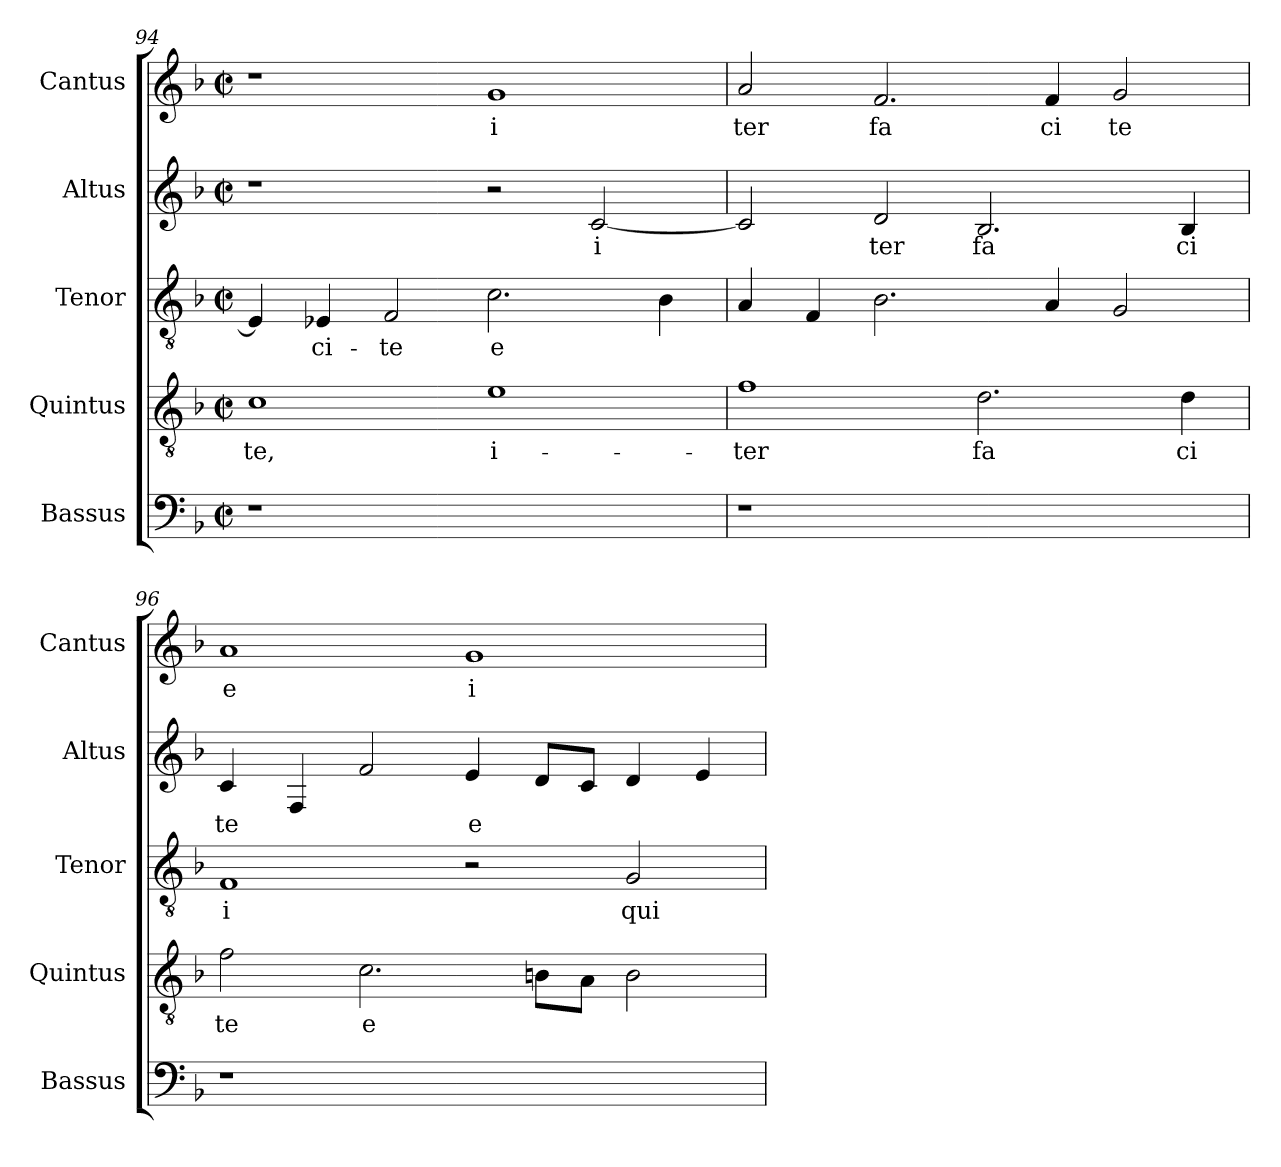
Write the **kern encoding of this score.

**kern	**kern	**text	**kern	**text	**kern	**text	**kern	**text
*part5	*part4	*part4	*part3	*part3	*part2	*part2	*part1	*part1
*staff5	*staff4	*staff4	*staff3	*staff3	*staff2	*staff2	*staff1	*staff1
*I"Bassus	*I"Quintus	*	*I"Tenor	*	*I"Altus	*	*I"Cantus	*
*I'Bassus	*I'Quintus	*	*I'Tenor	*	*I'Altus	*	*I'Cantus	*
*clefF4	*clefGv2	*	*clefGv2	*	*clefG2	*	*clefG2	*
*k[b-]	*k[b-]	*	*k[b-]	*	*k[b-]	*	*k[b-]	*
*F:	*F:	*	*F:	*	*F:	*	*F:	*
*M2/2	*M2/2	*	*M2/2	*	*M2/2	*	*M2/2	*
*met(c|)	*met(c|)	*	*met(c|)	*	*met(c|)	*	*met(c|)	*
=94	=94	=94	=94	=94	=94	=94	=94	=94
!	!	!LO:LY:b:cj	!	!LO:LY:b:cj	!	!	!	!
1r	1c	-te,	4E-/]	--	1r	.	1r	.
!	!	!	!	!LO:LY:b:cj	!	!	!	!
.	.	.	4E-X/	-ci-	.	.	.	.
!	!	!	!	!LO:LY:b:cj	!	!	!	!
.	.	.	2F/	-te	.	.	.	.
!	!	!LO:LY:b:cj	!	!LO:LY:b:cj	!	!	!	!LO:LY:b:cj
1ryy	1e	i-	2.c\	e-	2r	.	1g	i
!	!	!	!	!	!	!LO:LY:b:cj	!	!
.	.	.	.	.	[<2c/	i	.	.
!	!	!	!	!LO:LY:b:cj	!	!	!	!
.	.	.	4B-\	--	.	.	.	.
!!LO:PB:g=z
=95	=95	=95	=95	=95	=95	=95	=95	=95
!	!	!LO:LY:b:cj	!	!LO:LY:b:cj	!	!LO:LY:b:cj	!	!LO:LY:b:cj
1r	1f	-ter	4A/	--	2c/]	.	2a/	ter
!	!	!	!	!LO:LY:b:cj	!	!	!	!
.	.	.	4F/	--	.	.	.	.
!	!	!	!	!LO:LY:b:cj	!	!LO:LY:b:cj	!	!LO:LY:b:cj
.	.	.	2.B-\	--	2d/	ter	2.f/	fa
!	!	!LO:LY:b:cj	!	!	!	!LO:LY:b:cj	!	!
1ryy	2.d\	fa	.	.	2.B-/	fa	.	.
!	!	!	!	!LO:LY:b:cj	!	!	!	!LO:LY:b:cj
.	.	.	4A/	--	.	.	4f/	ci
!	!	!	!	!LO:LY:b:cj	!	!	!	!LO:LY:b:cj
.	.	.	2G/	--	.	.	2g/	te
!	!	!LO:LY:b:cj	!	!	!	!LO:LY:b:cj	!	!
.	4d\	ci	.	.	4B-/	ci	.	.
=96	=96	=96	=96	=96	=96	=96	=96	=96
!	!	!LO:LY:b:cj	!	!LO:LY:b:cj	!	!LO:LY:b:cj	!	!LO:LY:b:cj
1r	2f\	te	1F	-i	4c/	te	1a	e
!	!	!	!	!	!	!LO:LY:b:cj	!	!
.	.	.	.	.	4F/	.	.	.
!	!	!LO:LY:b:cj	!	!	!	!LO:LY:b:cj	!	!
.	2.c\	e	.	.	2f/	.	.	.
!	!	!	!	!	!	!LO:LY:b:cj	!	!LO:LY:b:cj
1ryy	.	.	2r	.	4e/	e	1g	i
!	!	!LO:LY:b:cj	!	!	!	!LO:LY:b:cj	!	!
.	8B\L	.	.	.	8d/L	.	.	.
!	!	!LO:LY:b:cj	!	!	!	!LO:LY:b:cj	!	!
.	8A\J	.	.	.	8c/J	.	.	.
!	!	!LO:LY:b:cj	!	!LO:LY:b:cj	!	!LO:LY:b:cj	!	!
.	2B\	.	2G/	qui	4d/	.	.	.
!	!	!	!	!	!	!LO:LY:b:cj	!	!
.	.	.	.	.	4e/	.	.	.
=	=	=	=	=	=	=	=	=
*-	*-	*-	*-	*-	*-	*-	*-	*-
